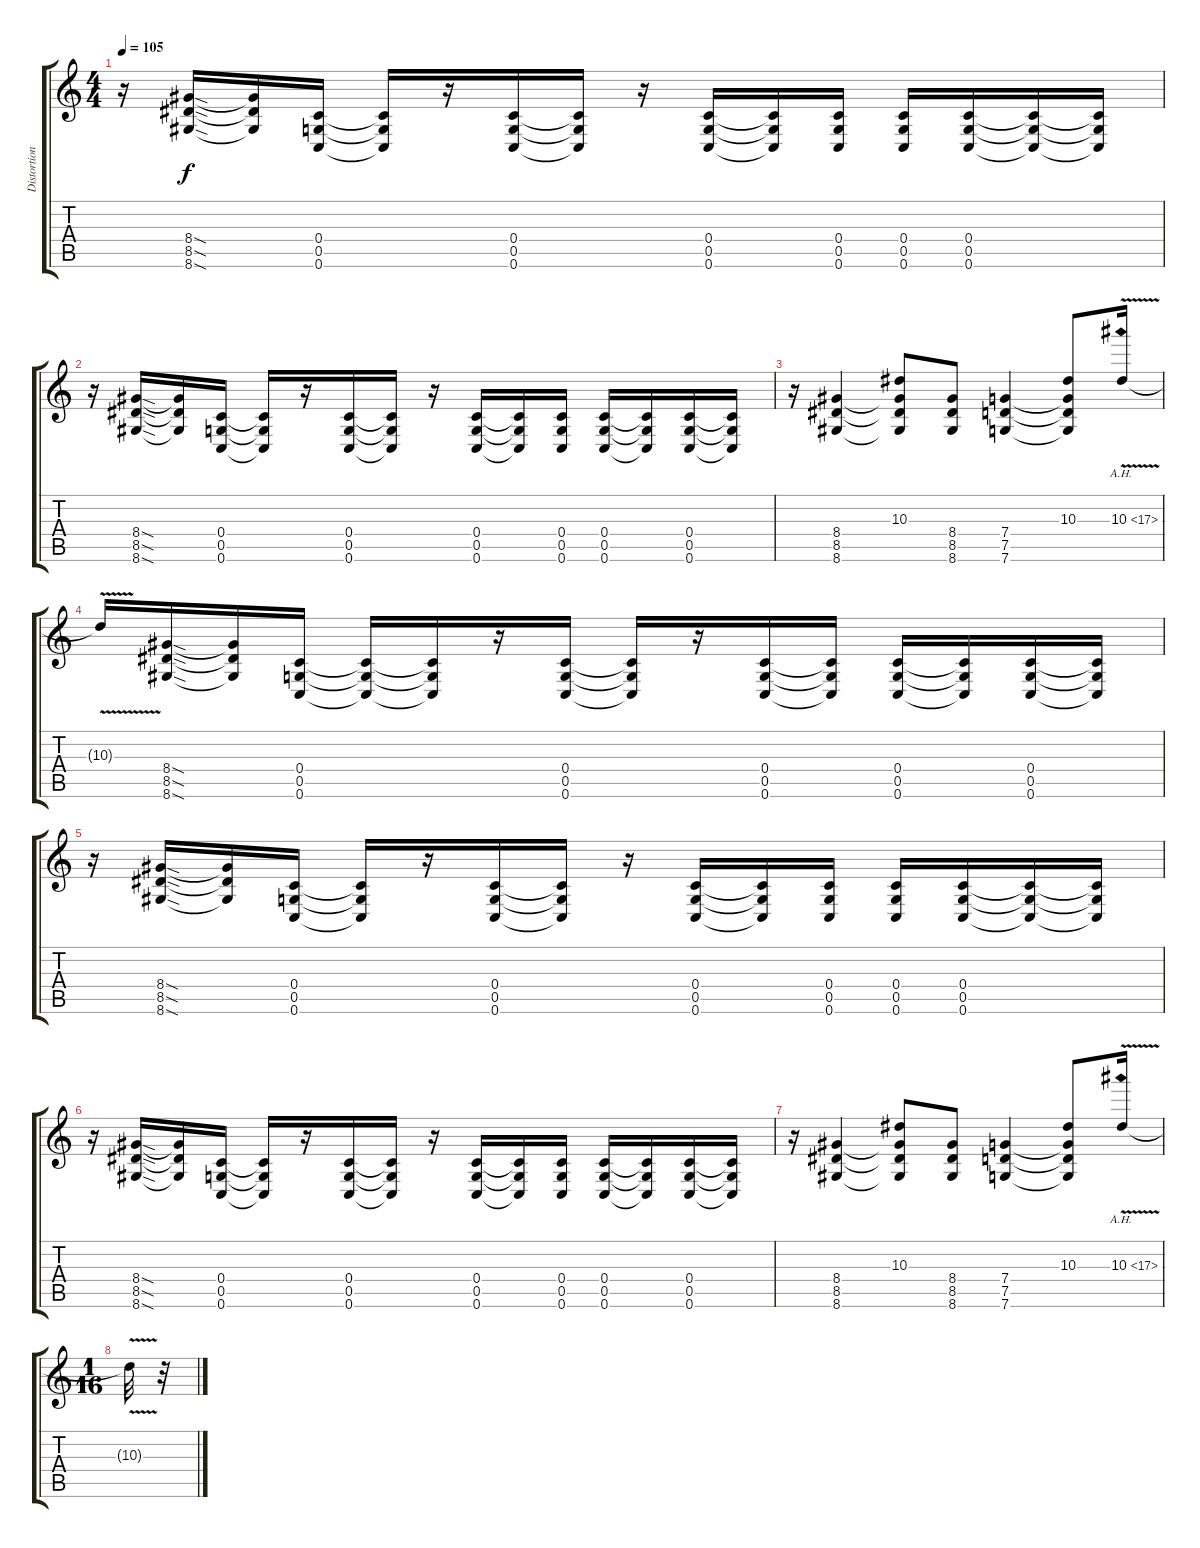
\track ("Distortion Guitar" "Distortion") {instrument distortionguitar}
\staff {score tabs}
\tuning (D4 A3 F3 C3 G2 C2) {hide}
\ts (4 4)
\tempo 105
\clef g2
\ks c
r.16{dy f} (8.4{sod} 8.5{sod} 8.6{sod}).16 (8.4{t} 8.5{t} 8.6{t}).16 (0.4 0.5 0.6).16 (0.4{t} 0.5{t} 0.6{t}).16 r.16 (0.4 0.5 0.6).16 (0.4{t} 0.5{t} 0.6{t}).16 r.16 (0.4 0.5 0.6).16 (0.4{t} 0.5{t} 0.6{t}).16 (0.4 0.5 0.6).16 (0.4 0.5 0.6).16 (0.4 0.5 0.6).16 (0.4{t} 0.5{t} 0.6{t}).16 (0.4{t} 0.5{t} 0.6{t}).16 |
r.16 (8.4{sod} 8.5{sod} 8.6{sod}).16 (8.4{t} 8.5{t} 8.6{t}).16 (0.4 0.5 0.6).16 (0.4{t} 0.5{t} 0.6{t}).16 r.16 (0.4 0.5 0.6).16 (0.4{t} 0.5{t} 0.6{t}).16 r.16 (0.4 0.5 0.6).16 (0.4{t} 0.5{t} 0.6{t}).16 (0.4 0.5 0.6).16 (0.4 0.5 0.6).16 (0.4{t} 0.5{t} 0.6{t}).16 (0.4 0.5 0.6).16 (0.4{t} 0.5{t} 0.6{t}).16 |
r.16 (8.4 8.5 8.6).4 (10.3 8.4{t} 8.5{t} 8.6{t}).8 (8.4 8.5 8.6).8 (7.4 7.5 7.6).4 (10.3 7.4{t} 7.5{t} 7.6{t}).8 10.3{ah 7 v}.16 |
10.3{t}.16 (8.4{sod} 8.5{sod} 8.6{sod}).16 (8.4{t} 8.5{t} 8.6{t}).16 (0.4 0.5 0.6).16 (0.4{t} 0.5{t} 0.6{t}).16 (0.4{t} 0.5{t} 0.6{t}).16 r.16 (0.4 0.5 0.6).16 (0.4{t} 0.5{t} 0.6{t}).16 r.16 (0.4 0.5 0.6).16 (0.4{t} 0.5{t} 0.6{t}).16 (0.4 0.5 0.6).16 (0.4{t} 0.5{t} 0.6{t}).16 (0.4 0.5 0.6).16 (0.4{t} 0.5{t} 0.6{t}).16 |
r.16 (8.4{sod} 8.5{sod} 8.6{sod}).16 (8.4{t} 8.5{t} 8.6{t}).16 (0.4 0.5 0.6).16 (0.4{t} 0.5{t} 0.6{t}).16 r.16 (0.4 0.5 0.6).16 (0.4{t} 0.5{t} 0.6{t}).16 r.16 (0.4 0.5 0.6).16 (0.4{t} 0.5{t} 0.6{t}).16 (0.4 0.5 0.6).16 (0.4 0.5 0.6).16 (0.4 0.5 0.6).16 (0.4{t} 0.5{t} 0.6{t}).16 (0.4{t} 0.5{t} 0.6{t}).16 |
r.16 (8.4{sod} 8.5{sod} 8.6{sod}).16 (8.4{t} 8.5{t} 8.6{t}).16 (0.4 0.5 0.6).16 (0.4{t} 0.5{t} 0.6{t}).16 r.16 (0.4 0.5 0.6).16 (0.4{t} 0.5{t} 0.6{t}).16 r.16 (0.4 0.5 0.6).16 (0.4{t} 0.5{t} 0.6{t}).16 (0.4 0.5 0.6).16 (0.4 0.5 0.6).16 (0.4{t} 0.5{t} 0.6{t}).16 (0.4 0.5 0.6).16 (0.4{t} 0.5{t} 0.6{t}).16 |
r.16 (8.4 8.5 8.6).4 (10.3 8.4{t} 8.5{t} 8.6{t}).8 (8.4 8.5 8.6).8 (7.4 7.5 7.6).4 (10.3 7.4{t} 7.5{t} 7.6{t}).8 10.3{ah 7 v}.16 |
\ts (1 16)
10.3{t}.32 r.32
